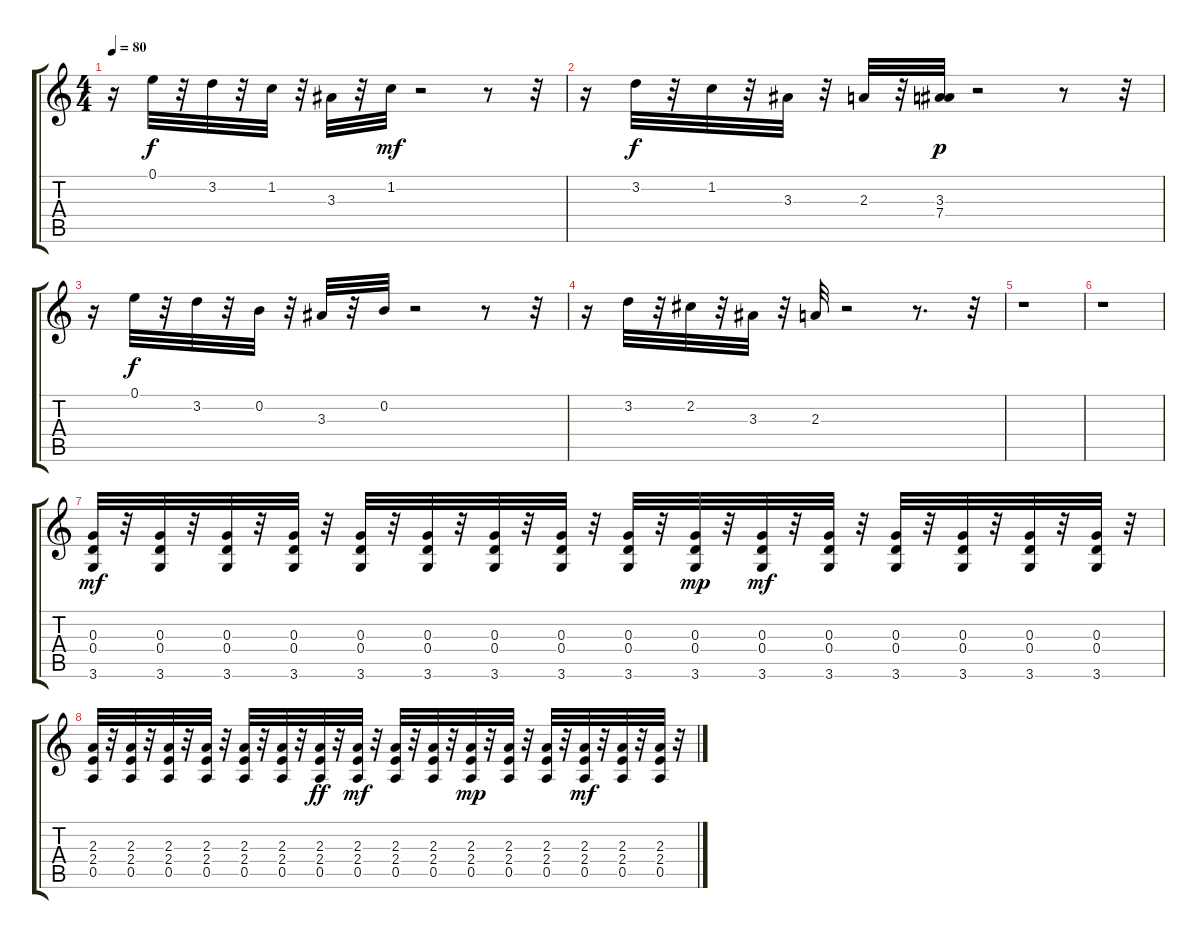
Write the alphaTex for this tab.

\track "" {instrument distortionguitar}
\staff {score tabs}
\tuning (E4 B3 G3 D3 A2 E2) {hide}
\ts (4 4)
\tempo 80
\clef g2
\ks c
r.16{dy f} 0.1.32 r.32 3.2.32 r.32 1.2.32 r.32 3.3.32 r.32 1.2.32{dy mf} r.2 r.8 r.32 |
r.16 3.2.32{dy f} r.32 1.2.32 r.32 3.3.32 r.32 2.3.32 r.32 (3.3 7.4).32{dy p} r.2 r.8 r.32 |
r.16 0.1.32{dy f} r.32 3.2.32 r.32 0.2.32 r.32 3.3.32 r.32 0.2.32 r.2 r.8 r.32 |
r.16 3.2.32 r.32 2.2.32 r.32 3.3.32 r.32 2.3.32 r.2 r.8{d} r.32 |
r.1 |
r.1 |
(0.3 0.4 3.6).32{dy mf} r.32 (0.3 0.4 3.6).32 r.32 (0.3 0.4 3.6).32 r.32 (0.3 0.4 3.6).32 r.32 (0.3 0.4 3.6).32 r.32 (0.3 0.4 3.6).32 r.32 (0.3 0.4 3.6).32 r.32 (0.3 0.4 3.6).32 r.32 (0.3 0.4 3.6).32 r.32 (0.3 0.4 3.6).32{dy mp} r.32 (0.3 0.4 3.6).32{dy mf} r.32 (0.3 0.4 3.6).32 r.32 (0.3 0.4 3.6).32 r.32 (0.3 0.4 3.6).32 r.32 (0.3 0.4 3.6).32 r.32 (0.3 0.4 3.6).32 r.32 |
(2.3 2.4 0.5).32 r.32 (2.3 2.4 0.5).32 r.32 (2.3 2.4 0.5).32 r.32 (2.3 2.4 0.5).32 r.32 (2.3 2.4 0.5).32 r.32 (2.3 2.4 0.5).32 r.32 (2.3 2.4 0.5).32{dy ff} r.32 (2.3 2.4 0.5).32{dy mf} r.32 (2.3 2.4 0.5).32 r.32 (2.3 2.4 0.5).32 r.32 (2.3 2.4 0.5).32{dy mp} r.32 (2.3 2.4 0.5).32 r.32 (2.3 2.4 0.5).32 r.32 (2.3 2.4 0.5).32{dy mf} r.32 (2.3 2.4 0.5).32 r.32 (2.3 2.4 0.5).32 r.32
